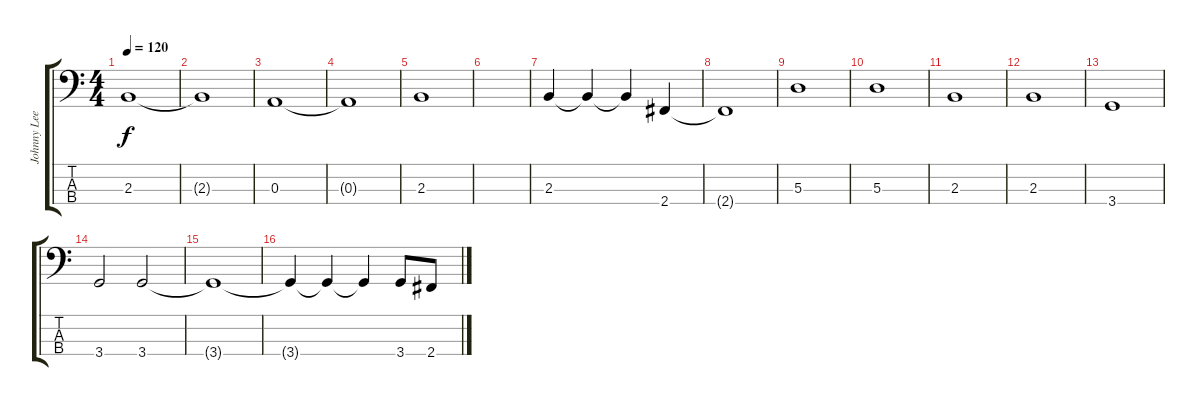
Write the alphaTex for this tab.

\track ("Johnny Lee Middleton" "Johnny Lee") {instrument electricbasspick}
\staff {score tabs}
\tuning (G2 D2 A1 E1) {hide}
\ts (4 4)
\tempo 120
\clef f4
\ks c
2.3.1{dy f} |
2.3{t}.1 |
0.3.1 |
0.3{t}.1 |
2.3.1 |
|
2.3.4 2.3{t}.4 2.3{t}.4 2.4.4 |
2.4{t}.1 |
5.3.1 |
5.3.1 |
2.3.1 |
2.3.1 |
3.4.1 |
3.4.2 3.4.2 |
3.4{t}.1 |
3.4{t}.4 3.4{t}.4 3.4{t}.4 3.4.8 2.4.8
